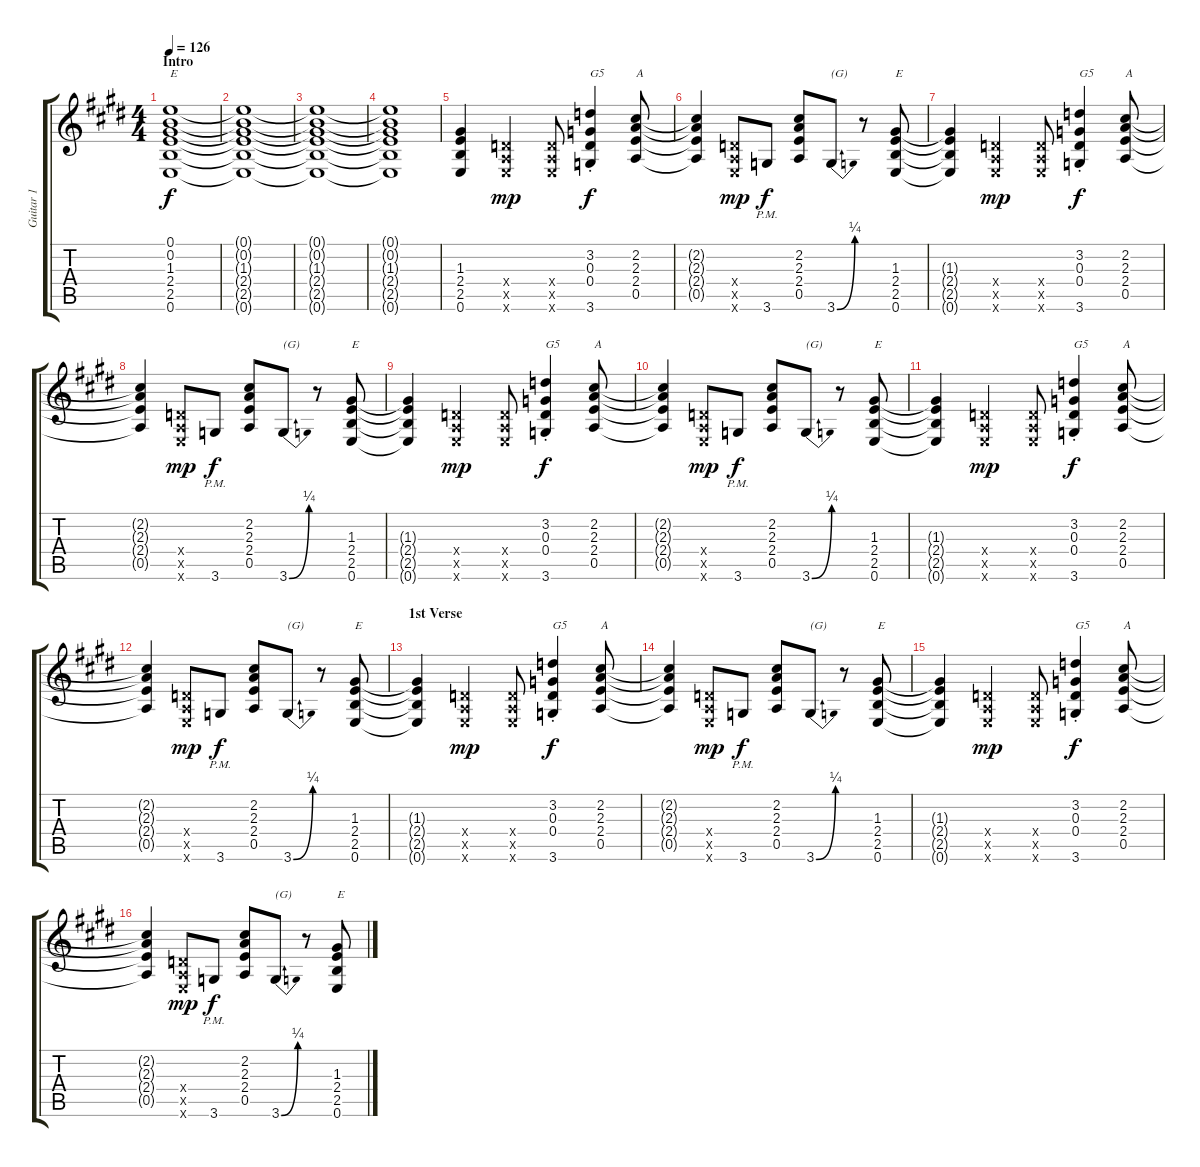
\track ("Guitar 1" "Guitar 1") {instrument distortionguitar}
\staff {score tabs}
\tuning (E4 B3 G3 D3 A2 E2) {hide}
\ts (4 4)
\section ("" "Intro")
\tempo 126
\clef g2
\ks e
(0.1 0.2 1.3 2.4 2.5 0.6).1{txt "E" dy f instrument distortionguitar} |
(0.1{t} 0.2{t} 1.3{t} 2.4{t} 2.5{t} 0.6{t}).1 |
(0.1{t} 0.2{t} 1.3{t} 2.4{t} 2.5{t} 0.6{t}).1 |
(0.1{t} 0.2{t} 1.3{t} 2.4{t} 2.5{t} 0.6{t}).1 |
(1.3 2.4 2.5 0.6).4 (0.4{x} 0.5{x} 0.6{x}).4{dy mp} (0.4{x} 0.5{x} 0.6{x}).8 (3.2{st} 0.3{st} 0.4{st} 3.6{st}).4{txt "G5" dy f} (2.2 2.3 2.4 0.5).8{txt "A"} |
(2.2{t} 2.3{t} 2.4{t} 0.5{t}).4 (0.4{x} 0.5{x} 0.6{x}).8{dy mp} 3.6{pm}.8{dy f} (2.2 2.3 2.4 0.5).8 3.6{be (bend 0 0 60 1)}.8{txt "(G)"} r.8 (1.3 2.4 2.5 0.6).8{txt "E"} |
(1.3{t} 2.4{t} 2.5{t} 0.6{t}).4 (0.4{x} 0.5{x} 0.6{x}).4{dy mp} (0.4{x} 0.5{x} 0.6{x}).8 (3.2{st} 0.3{st} 0.4{st} 3.6{st}).4{txt "G5" dy f} (2.2 2.3 2.4 0.5).8{txt "A"} |
(2.2{t} 2.3{t} 2.4{t} 0.5{t}).4 (0.4{x} 0.5{x} 0.6{x}).8{dy mp} 3.6{pm}.8{dy f} (2.2 2.3 2.4 0.5).8 3.6{be (bend 0 0 60 1)}.8{txt "(G)"} r.8 (1.3 2.4 2.5 0.6).8{txt "E"} |
(1.3{t} 2.4{t} 2.5{t} 0.6{t}).4 (0.4{x} 0.5{x} 0.6{x}).4{dy mp} (0.4{x} 0.5{x} 0.6{x}).8 (3.2{st} 0.3{st} 0.4{st} 3.6{st}).4{txt "G5" dy f} (2.2 2.3 2.4 0.5).8{txt "A"} |
(2.2{t} 2.3{t} 2.4{t} 0.5{t}).4 (0.4{x} 0.5{x} 0.6{x}).8{dy mp} 3.6{pm}.8{dy f} (2.2 2.3 2.4 0.5).8 3.6{be (bend 0 0 60 1)}.8{txt "(G)"} r.8 (1.3 2.4 2.5 0.6).8{txt "E"} |
(1.3{t} 2.4{t} 2.5{t} 0.6{t}).4 (0.4{x} 0.5{x} 0.6{x}).4{dy mp} (0.4{x} 0.5{x} 0.6{x}).8 (3.2{st} 0.3{st} 0.4{st} 3.6{st}).4{txt "G5" dy f} (2.2 2.3 2.4 0.5).8{txt "A"} |
(2.2{t} 2.3{t} 2.4{t} 0.5{t}).4 (0.4{x} 0.5{x} 0.6{x}).8{dy mp} 3.6{pm}.8{dy f} (2.2 2.3 2.4 0.5).8 3.6{be (bend 0 0 60 1)}.8{txt "(G)"} r.8 (1.3 2.4 2.5 0.6).8{txt "E"} |
\section ("" "1st Verse")
(1.3{t} 2.4{t} 2.5{t} 0.6{t}).4 (0.4{x} 0.5{x} 0.6{x}).4{dy mp} (0.4{x} 0.5{x} 0.6{x}).8 (3.2{st} 0.3{st} 0.4{st} 3.6{st}).4{txt "G5" dy f} (2.2 2.3 2.4 0.5).8{txt "A"} |
(2.2{t} 2.3{t} 2.4{t} 0.5{t}).4 (0.4{x} 0.5{x} 0.6{x}).8{dy mp} 3.6{pm}.8{dy f} (2.2 2.3 2.4 0.5).8 3.6{be (bend 0 0 60 1)}.8{txt "(G)"} r.8 (1.3 2.4 2.5 0.6).8{txt "E"} |
(1.3{t} 2.4{t} 2.5{t} 0.6{t}).4 (0.4{x} 0.5{x} 0.6{x}).4{dy mp} (0.4{x} 0.5{x} 0.6{x}).8 (3.2{st} 0.3{st} 0.4{st} 3.6{st}).4{txt "G5" dy f} (2.2 2.3 2.4 0.5).8{txt "A"} |
(2.2{t} 2.3{t} 2.4{t} 0.5{t}).4 (0.4{x} 0.5{x} 0.6{x}).8{dy mp} 3.6{pm}.8{dy f} (2.2 2.3 2.4 0.5).8 3.6{be (bend 0 0 60 1)}.8{txt "(G)"} r.8 (1.3 2.4 2.5 0.6).8{txt "E"}
